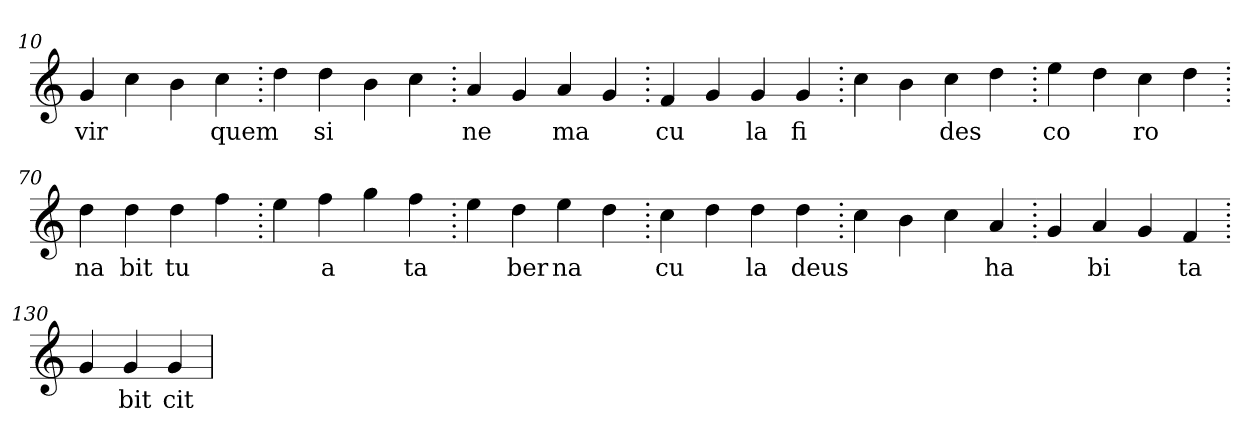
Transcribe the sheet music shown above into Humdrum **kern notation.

**kern	**text
*part1	*part1
*staff1	*staff1
*clefG2	*
=10.	=10.
4g	vir
4cc	.
4b	.
4cc	quem
=20.	=20.
4dd	.
4dd	si
4b	.
4cc	.
=30.	=30.
4a	ne
4g	.
4a	ma
4g	.
=40.	=40.
4f	cu
4g	.
4g	la
4g	fi
=50.	=50.
4cc	.
4b	.
4cc	des
4dd	.
=60.	=60.
4ee	co
4dd	.
4cc	ro
4dd	.
=70.	=70.
4dd	na
4dd	bit
4dd	tu
4ff	.
=80.	=80.
4ee	.
4ff	a
4gg	.
4ff	ta
=90.	=90.
4ee	.
4dd	ber
4ee	na
4dd	.
=100.	=100.
4cc	cu
4dd	.
4dd	la
4dd	deus
=110.	=110.
4cc	.
4b	.
4cc	.
4a	ha
=120.	=120.
4g	.
4a	bi
4g	.
4f	ta
=130.	=130.
4g	.
4g	bit
4g	cit
=	=
*-	*-
